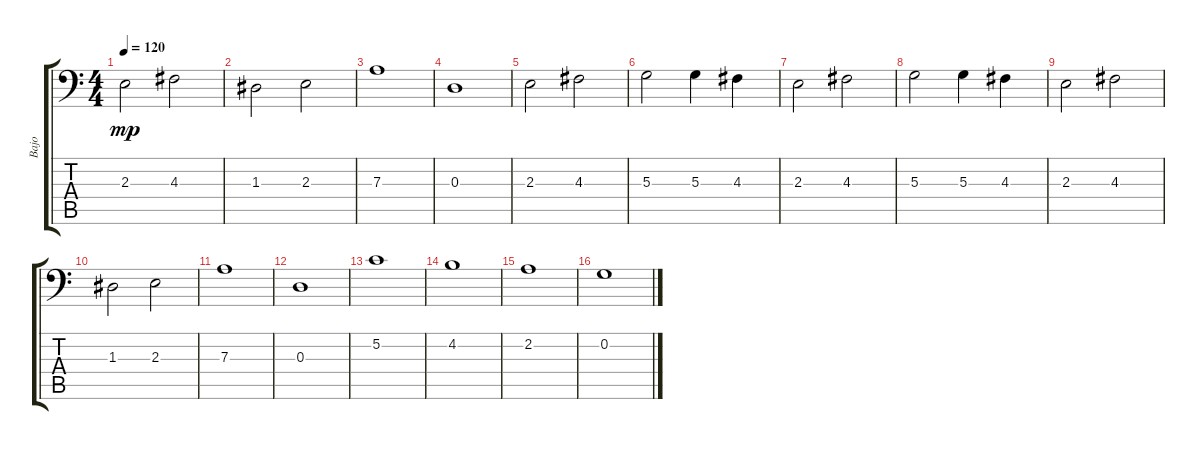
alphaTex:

\track ("Bajo" "Bajo") {instrument electricbasspick}
\staff {score tabs}
\tuning (C3 G2 D2 A1 E1 B0) {hide}
\ts (4 4)
\tempo 120
\clef f4
\ks c
2.3.2{dy mp} 4.3.2 |
1.3.2 2.3.2 |
7.3.1 |
0.3.1 |
2.3.2 4.3.2 |
5.3.2 5.3.4 4.3.4 |
2.3.2 4.3.2 |
5.3.2 5.3.4 4.3.4 |
2.3.2 4.3.2 |
1.3.2 2.3.2 |
7.3.1 |
0.3.1 |
5.2.1 |
4.2.1 |
2.2.1 |
0.2.1
